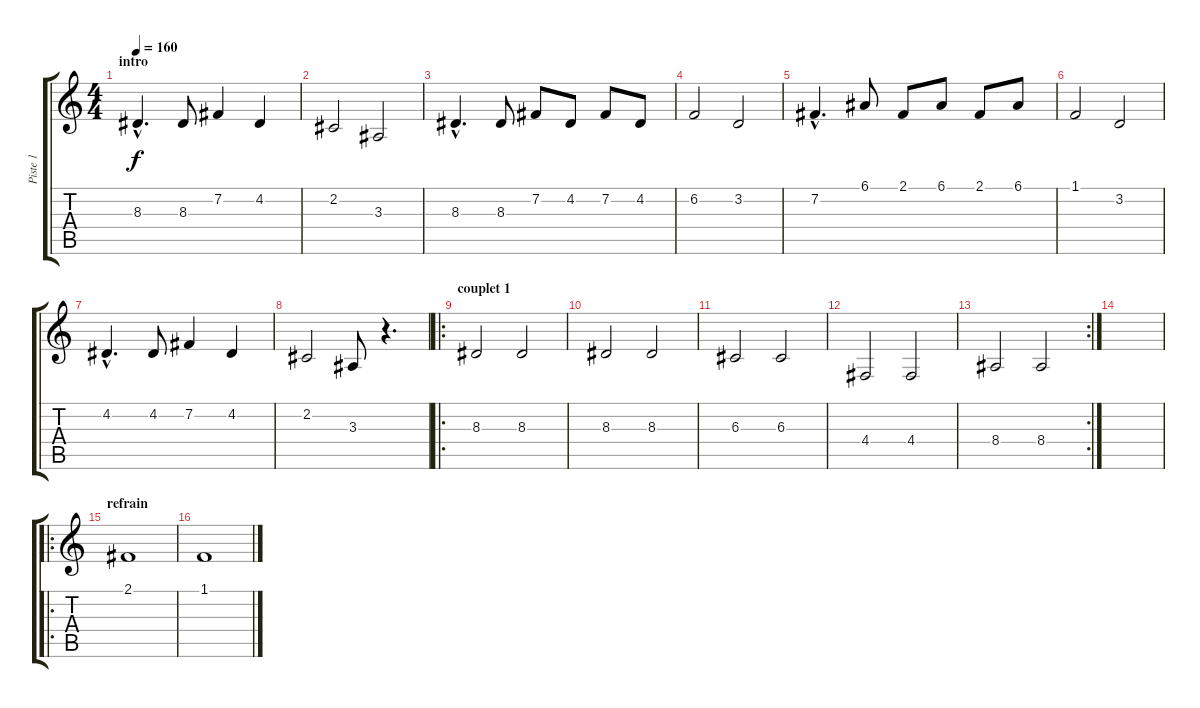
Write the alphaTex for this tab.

\track ("Piste 1" "Piste 1") {instrument trumpet}
\staff {score tabs}
\tuning (E4 B3 G3 D3 A2 E2) {hide}
\ts (4 4)
\section ("" "intro")
\tempo 160
\clef g2
\ks c
8.3{hac}.4{d dy f instrument trumpet} 8.3.8 7.2.4 4.2.4 |
2.2.2 3.3.2 |
8.3{hac}.4{d} 8.3.8 7.2.8 4.2.8 7.2.8 4.2.8 |
6.2.2 3.2.2 |
7.2{hac}.4{d} 6.1.8 2.1.8 6.1.8 2.1.8 6.1.8 |
1.1.2 3.2.2 |
4.2{hac}.4{d} 4.2.8 7.2.4 4.2.4 |
2.2.2 3.3.8 r.4{d} |
\ro
\section ("" "couplet 1")
8.3.2 8.3.2 |
8.3.2 8.3.2 |
6.3.2 6.3.2 |
4.4.2 4.4.2 |
\rc 2
8.4.2 8.4.2 |
|
\ro
\section ("" "refrain")
2.1.1 |
1.1.1
